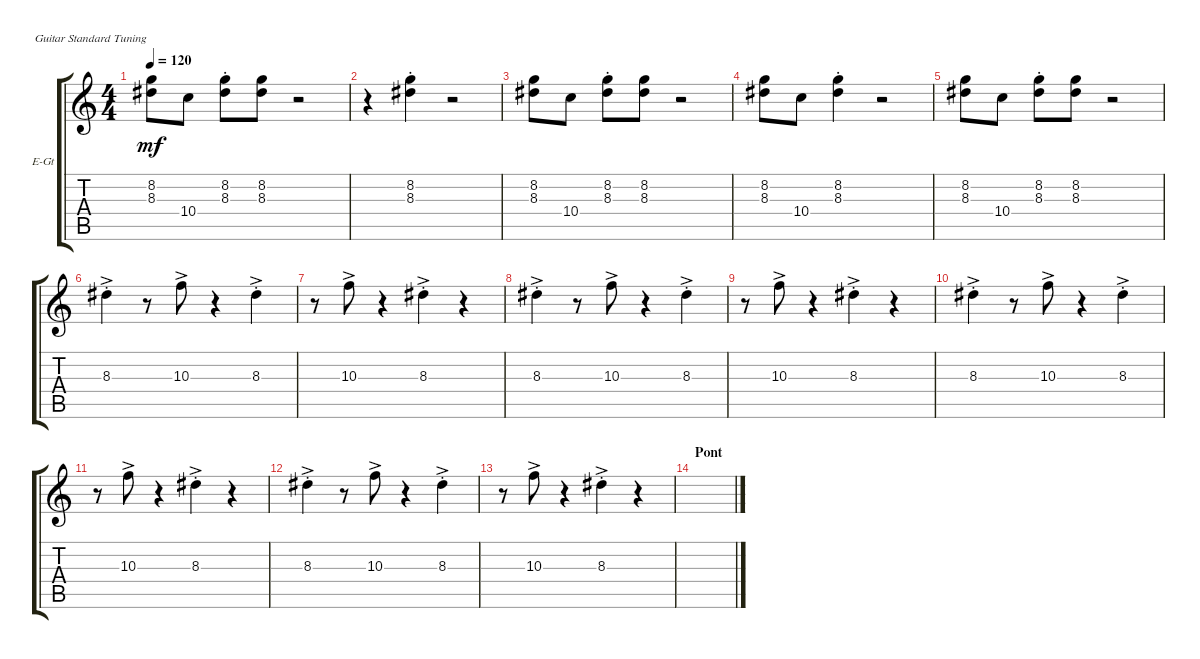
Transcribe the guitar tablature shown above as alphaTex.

\defaultSystemsLayout 4
\bracketExtendMode groupsimilarinstruments
\firstSystemTrackNameOrientation horizontal
\otherSystemsTrackNameOrientation horizontal
\track ("Electric Guitar" "E-Gt") {multiBarRest instrument overdrivenguitar}
\staff {score tabs}
\tuning (E4 B3 G3 D3 A2 E2)
\ts (4 4)
\tempo 120
\clef g2
\ks c
(8.2 8.3).8{dy mf} 10.4.8 (8.3{st} 8.2{st}).8 (8.2 8.3).8 r.2 |
r.4 (8.3{st} 8.2{st}).4 r.2 |
(8.2 8.3).8 10.4.8 (8.3{st} 8.2{st}).8 (8.2 8.3).8 r.2 |
(8.2 8.3).8 10.4.8 (8.3{st} 8.2{st}).4 r.2 |
(8.2 8.3).8 10.4.8 (8.3{st} 8.2{st}).8 (8.2 8.3).8 r.2 |
8.3{ac st}.4 r.8 10.3{ac}.8 r.4 8.3{ac st}.4 |
r.8 10.3{ac}.8 r.4 8.3{ac st}.4 r.4 |
8.3{ac st}.4 r.8 10.3{ac}.8 r.4 8.3{ac st}.4 |
r.8 10.3{ac}.8 r.4 8.3{ac st}.4 r.4 |
8.3{ac st}.4 r.8 10.3{ac}.8 r.4 8.3{ac st}.4 |
r.8 10.3{ac}.8 r.4 8.3{ac st}.4 r.4 |
8.3{ac st}.4 r.8 10.3{ac}.8 r.4 8.3{ac st}.4 |
r.8 10.3{ac}.8 r.4 8.3{ac st}.4 r.4 |
\section ("" "Pont")
